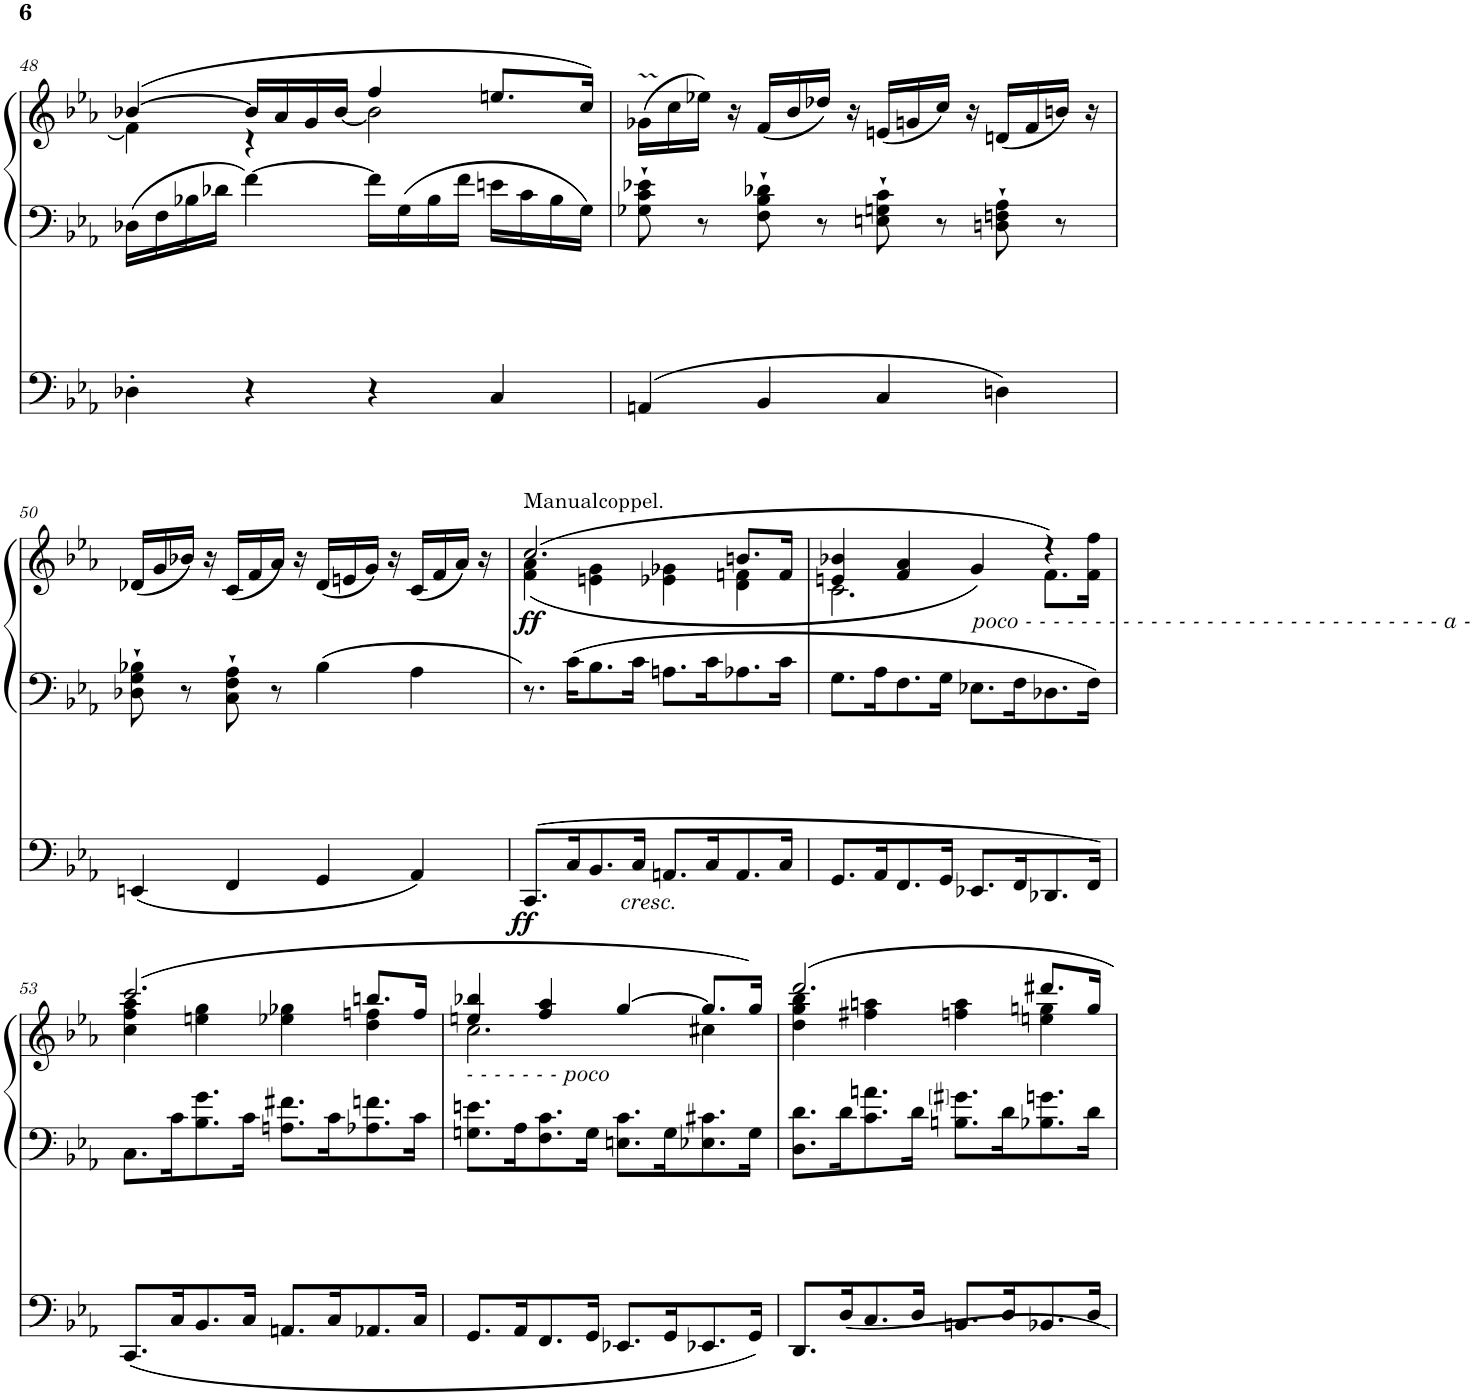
**kern	**kern	**kern	**dynam
*part1	*part1	*part1	*part1
*staff3	*staff2	*staff1	*staff1/2/3
*I"Piano	*	*	*
*I'Pno.	*	*	*
!!LO:PB:g=z
*clefF4	*clefF4	*clefG2	*
*k[b-e-a-]	*k[b-e-a-]	*k[b-e-a-]	*
*M4/4	*M4/4	*M4/4	*
*met(c)	*met(c)	*met(c)	*
=48	=48	=48	=48
*	*	*^	*
4D-X'\	16D-X\LL	([4b-X/	4f\]	.
.	16F\	.	.	.
.	16B-X\	.	.	.
.	16d-X\JJ	.	.	.
4r	[4f\	16b-/LL]	4r	.
.	.	16a-/	.	.
.	.	16g/	.	.
.	.	[<16b-/JJ	.	.
4r	16f\LL]	4ff/	2b-\]	.
.	16G\	.	.	.
.	16B-\	.	.	.
.	16f\JJ	.	.	.
4C/	16en\LL	8.een/L	.	.
.	16c\	.	.	.
.	16B-\	.	.	.
.	16G\JJ	16cc/Jk)	.	.
*	*	*v	*v	*
=49	=49	=49	=49
4AAn/	8G-X\` 8c\` 8e-X\`	(16g-X\LL	.
.	.	16cc\	.
.	8r	16ee-X\JJ)	.
.	.	16r	.
4BB-/	8F\` 8B-\` 8d-X\`	(16f/LL	.
.	.	16b-/	.
.	8r	16dd-X/JJ)	.
.	.	16r	.
4C/	8En\` 8Gn\` 8c\`	(16en/LL	.
.	.	16gn/	.
.	8r	16cc/JJ)	.
.	.	16r	.
4Dn\	8Dn\` 8Fn\` 8A-\`	(16dn/LL	.
.	.	16f/	.
.	8r	16bn/JJ)	.
.	.	16r	.
!!LO:LB:g=z
=50	=50	=50	=50
4EEn/	8D-X\` 8G\` 8B-X\`	(16d-X/LL	.
.	.	16g/	.
.	8r	16b-X/JJ)	.
.	.	16r	.
4FF/	8C\` 8F\` 8A-\`	(16c/LL	.
.	.	16f/	.
.	8r	16a-/JJ)	.
.	.	16r	.
4GG/	4B-\	(16d-/LL	.
.	.	16en/	.
.	.	16g/JJ)	.
.	.	16r	.
4AA-/	4A-\	(16c/LL	.
.	.	16f/	.
.	.	16a-/JJ)	.
.	.	16r	.
=51	=51	=51	=51
*	*	*^	*
!	!	!LO:TX:a:t=Manualcoppel.	!	!
!	!	!	!	!LO:DY:b=3
!	!	!	!	!LO:DY:n=1:b
8.CC/L	8.r	(>2.cc/	(4f\ 4a-\	ff ff
16C/K	16c\KL	.	.	.
8.BB-/	8.B-\	.	4en\ 4g\	.
!LO:TX:b:i:t=cresc.	!	!	!	!
16C/Jk	16c\Jk	.	.	.
8.AAn/L	8.An\L	.	4e-X\ 4g-X\	.
16C/K	16c\K	.	.	.
8.AA/	8.A-X\	8.bn/L	4d\ 4fn\	.
16C/Jk	16c\Jk	16f/Jk	.	.
=52	=52	=52	=52	=52
8.GG/L	8.G\L	4en/ 4b-X/	2.c\	.
16AA-/K	16A-\K	.	.	.
8.FF/	8.F\	4f/ 4a-/	.	.
16GG/Jk	16G\Jk	.	.	.
!	!	!LO:TX:b:i:t=poco - - - - - - - - - - - - - - - - - - - - - - - - - - - - - - a -	!	!
8.EE-X/L	8.E-X\L	4g/)	.	.
16FF/K	16F\K	.	.	.
8.DD-X/	8.D-X\	4r	8.f\L)	.
16FF/Jk	16F\Jk	.	16f\ 16ff\Jk	.
!!LO:LB:g=z	!!
=53	=53	=53	=53	=53
8.CC/L	8.C\L	(2.ccc/	4cc\ 4ff\ 4aa-\	.
16C/K	16c\K	.	.	.
8.BB-/	8.B-\ 8.g\	.	4een\ 4gg\	.
16C/Jk	16c\Jk	.	.	.
8.AAn/L	8.An\ 8.f#X\L	.	4ee-X\ 4gg-X\	.
16C/K	16c\K	.	.	.
8.AA-X/	8.A-X\ 8.fn\	8.bbn/L	4dd\ 4ffn\	.
16C/Jk	16c\Jk	16ff/Jk	.	.
=54	=54	=54	=54	=54
!	!	!LO:TX:b:i:t=- - - - - - - poco	!	!
8.GG/L	8.Gn\ 8.en\L	4een/ 4bb-X/	2.cc\	.
16AA-/K	16A-\K	.	.	.
8.FF/	8.F\ 8.c\	4ff/ 4aa-/	.	.
16GG/Jk	16G\Jk	.	.	.
8.EE-X/L	8.En\ 8.c\L	[4gg/	.	.
16GG/K	16G\K	.	.	.
8.EE-X/	8.E-X\ 8.c#X\	8.gg/L]	4cc#X\	.
16GG/Jk	16G\Jk	16gg/Jk)	.	.
=55	=55	=55	=55	=55
8.DD/L	8.D\ 8.d\L	2.ddd/	4dd\ 4gg\ 4bb-\	.
16D/K	16d\K	.	.	.
8.C/	8.c\ 8.an\	.	4ff#X\ 4aan\	.
16D/Jk	16d\Jk	.	.	.
8.BBn/L	8.Bn\ 8.g#j\L	.	4ffn\ 4aa\	.
16D/K	16d\K	.	.	.
8.BB-X/	8.B-X\ 8.gn\	8.ddd#X/L	4een\ 4ggn\	.
16D/Jk	16d\Jk	16gg/Jk	.	.
*	*	*v	*v	*
=	=	=	=
*-	*-	*-	*-
